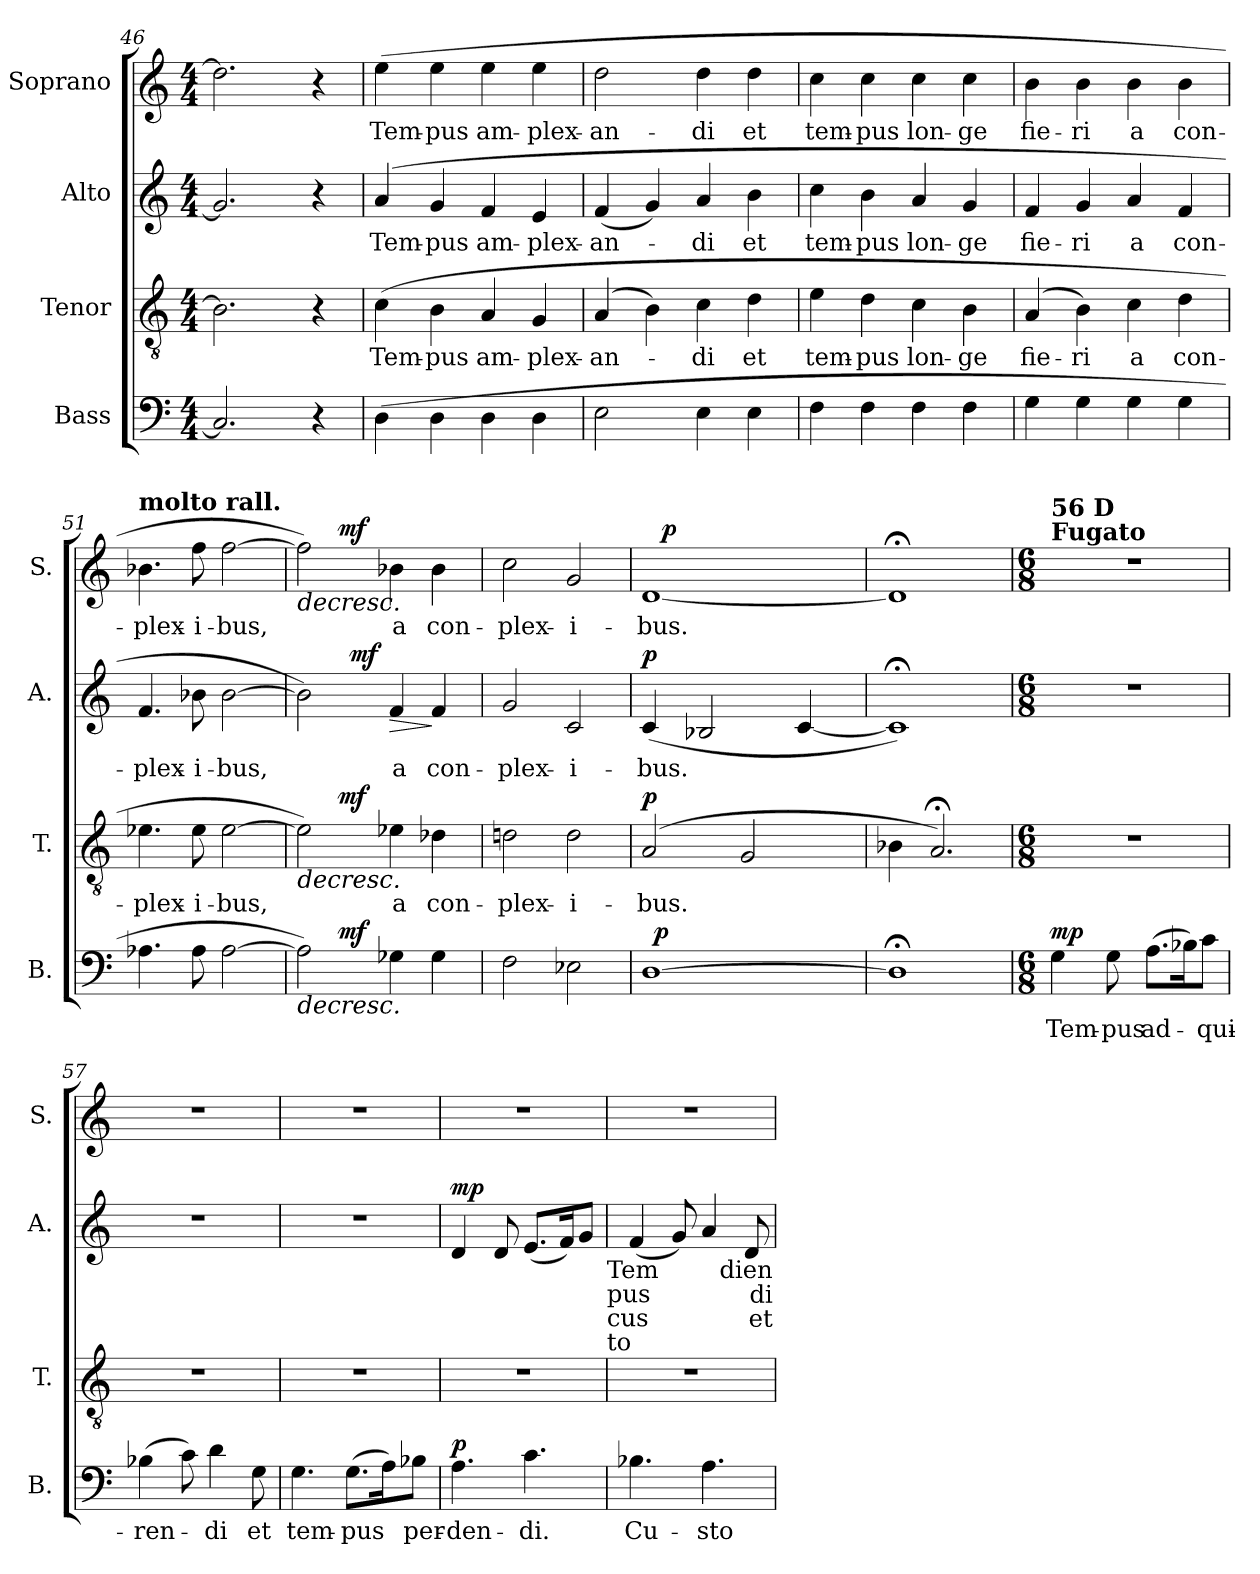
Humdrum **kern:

**kern	**text	**dynam	**kern	**text	**dynam	**kern	**text	**dynam	**kern	**text	**dynam
*part4	*part4	*part4	*part3	*part3	*part3	*part2	*part2	*part2	*part1	*part1	*part1
*staff4	*staff4	*staff4	*staff3	*staff3	*staff3	*staff2	*staff2	*staff2	*staff1	*staff1	*staff1
*I"Bass	*	*	*I"Tenor	*	*	*I"Alto	*	*	*I"Soprano	*	*
*I'B.	*	*	*I'T.	*	*	*I'A.	*	*	*I'S.	*	*
*clefF4	*	*	*clefGv2	*	*	*clefG2	*	*	*clefG2	*	*
*M4/4	*	*	*M4/4	*	*	*M4/4	*	*	*M4/4	*	*
=46	=46	=46	=46	=46	=46	=46	=46	=46	=46	=46	=46
2.C/]	.	.	2.B\]	.	.	2.g/]	.	.	2.dd\]	.	.
4r	.	.	4r	.	.	4r	.	.	4r	.	.
!!LO:PB:g=z
=47	=47	=47	=47	=47	=47	=47	=47	=47	=47	=47	=47
!	!	!	!	!LO:LY:b:cj	!	!	!LO:LY:a:cj	!	!	!LO:LY:b:cj	!
(<4D\	.	.	(<4c\	Tem-	.	(<4a/	Tem-	.	(<4ee\	Tem-	.
!	!	!	!	!LO:LY:b:cj	!	!	!LO:LY:a:cj	!	!	!LO:LY:b:cj	!
4D\	.	.	4B\	-pus	.	4g/	-pus	.	4ee\	-pus	.
!	!	!	!	!LO:LY:b:cj	!	!	!LO:LY:a:cj	!	!	!LO:LY:b:cj	!
4D\	.	.	4A/	am-	.	4f/	am-	.	4ee\	am-	.
!	!	!	!	!LO:LY:b:cj	!	!	!LO:LY:a:cj	!	!	!LO:LY:b:cj	!
4D\	.	.	4G/	-plex-	.	4e/	-plex-	.	4ee\	-plex-	.
=48	=48	=48	=48	=48	=48	=48	=48	=48	=48	=48	=48
!	!	!	!	!LO:LY:b:cj	!	!	!LO:LY:a:cj	!	!	!LO:LY:b:cj	!
2E\	.	.	(>4A/	-an-	.	(<4f/	-an-	.	2dd\	-an-	.
.	.	.	4B\)	.	.	4g/)	.	.	.	.	.
!	!	!	!	!LO:LY:b:cj	!	!	!LO:LY:a:cj	!	!	!LO:LY:b:cj	!
4E\	.	.	4c\	-di	.	4a/	-di	.	4dd\	-di	.
!	!	!	!	!LO:LY:b:cj	!	!	!LO:LY:a:cj	!	!	!LO:LY:b:cj	!
4E\	.	.	4d\	et	.	4b\	et	.	4dd\	et	.
=49	=49	=49	=49	=49	=49	=49	=49	=49	=49	=49	=49
!	!	!	!	!LO:LY:b:cj	!	!	!LO:LY:a:cj	!	!	!LO:LY:b:cj	!
4F\	.	.	4e\	tem-	.	4cc\	tem-	.	4cc\	tem-	.
!	!	!	!	!LO:LY:b:cj	!	!	!LO:LY:a:cj	!	!	!LO:LY:b:cj	!
4F\	.	.	4d\	-pus	.	4b\	-pus	.	4cc\	-pus	.
!	!	!	!	!LO:LY:b:cj	!	!	!LO:LY:a:cj	!	!	!LO:LY:b:cj	!
4F\	.	.	4c\	lon-	.	4a/	lon-	.	4cc\	lon-	.
!	!	!	!	!LO:LY:b:cj	!	!	!LO:LY:a:cj	!	!	!LO:LY:b:cj	!
4F\	.	.	4B\	-ge	.	4g/	-ge	.	4cc\	-ge	.
=50	=50	=50	=50	=50	=50	=50	=50	=50	=50	=50	=50
!	!	!	!	!LO:LY:b:cj	!	!	!LO:LY:a:cj	!	!	!LO:LY:b:cj	!
4G\	.	.	(>4A/	fie-	.	4f/	fie-	.	4b\	fie-	.
!	!	!	!	!LO:LY:b:cj	!	!	!LO:LY:a:cj	!	!	!LO:LY:b:cj	!
4G\	.	.	4B\)	-ri	.	4g/	-ri	.	4b\	-ri	.
!	!	!	!	!LO:LY:b:cj	!	!	!LO:LY:a:cj	!	!	!LO:LY:b:cj	!
4G\	.	.	4c\	a	.	4a/	a	.	4b\	a	.
!	!	!	!	!LO:LY:b:cj	!	!	!LO:LY:a:cj	!	!	!LO:LY:b:cj	!
4G\	.	.	4d\	con-	.	4f/	con-	.	4b\	con-	.
!!LO:LB:g=z
=51	=51	=51	=51	=51	=51	=51	=51	=51	=51	=51	=51
!	!	!	!	!	!	!	!	!	!LO:TX:a:B:t=molto rall.	!	!
!	!	!	!	!LO:LY:b:cj	!	!	!LO:LY:a:cj	!	!	!LO:LY:b:cj	!
4.A-X\	.	.	4.e-X\	-plex-	.	4.f/	-plex-	.	4.b-X\	-plex-	.
!	!	!	!	!LO:LY:b:cj	!	!	!LO:LY:a:cj	!	!	!LO:LY:b:cj	!
8A-\	.	.	8e-\	-i-	.	8b-X\	-i-	.	8ff\	-i-	.
!	!	!	!	!LO:LY:b	!	!	!LO:LY:a	!	!	!LO:LY:b	!
[>2A-\	.	.	[>2e-\	-bus,	.	[>2b-\	-bus,	.	[>2ff\	-bus,	.
=52	=52	=52	=52	=52	=52	=52	=52	=52	=52	=52	=52
!	!	!LO:HP:b	!	!	!LO:HP:b	!	!	!	!	!	!LO:HP:b
*^	*	*	*^	*	*	*^	*	*	*^	*	*
2A-\])	4ryy	.	>	2e-\])	4ryy	.	>	2b-\])	4ryy	.	.	2ff\])	4ryy	.	>
!	!	!	!LO:DY:a	!	!	!	!LO:DY:a	!	!	!	!	!	!	!	!LO:DY:a
.	2.ryy	.	mf	.	2.ryy	.	mf	.	32ryy	.	.	.	2.ryy	.	mf
!	!	!	!	!	!	!	!	!	!	!	!LO:DY:a	!	!	!	!
.	.	.	.	.	.	.	.	.	2ryy	.	mf	.	.	.	.
!	!	!	!	!	!	!LO:LY:b:cj	!	!	!	!LO:LY:a:cj	!LO:HP:b	!	!	!LO:LY:b:cj	!
4G-X\	.	.	.	4e-X\	.	a	.	4f/	.	a	>	4b-X\	.	a	]
!	!	!	!	!	!	!LO:LY:b:cj	!	!	!	!LO:LY:a:cj	!	!	!	!LO:LY:b:cj	!
4G-\	.	.	.	4d-X\	.	con-	.	4f/	.	con-	]	4b-\	.	con-	.
.	.	.	.	.	.	.	.	.	8..ryy	.	.	.	.	.	.
=53	=53	=53	=53	=53	=53	=53	=53	=53	=53	=53	=53	=53	=53	=53	=53
!	!	!	!	!	!	!LO:LY:b:cj	!	!	!	!LO:LY:a:cj	!	!	!	!LO:LY:b:cj	!
*v	*v	*	*	*	*	*	*	*v	*v	*	*	*v	*v	*	*
*	*	*	*v	*v	*	*	*	*	*	*	*	*
2F\	.	.	2dn\	-plex-	.	2g/	-plex-	.	2cc\	-plex-	.
!	!	!	!	!LO:LY:b:cj	!	!	!LO:LY:a:cj	!	!	!LO:LY:b:cj	!
2E-X\	.	]	2d\	-i-	]	2c/	-i-	.	2g/	-i-	.
=54	=54	=54	=54	=54	=54	=54	=54	=54	=54	=54	=54
!	!	!	!	!LO:LY:b	!LO:DY:a	!	!LO:LY:a	!LO:DY:a	!	!LO:LY:b	!
*^	*	*	*	*	*	*	*	*	*^	*	*
[>1D	32ryy	.	.	(>2A/	-bus.	p	(<4c/	-bus.	p	[<1d	32.ryy	-bus.	.
!	!	!	!LO:DY:a	!	!	!	!	!	!	!	!	!	!
.	2ryy	.	p	.	.	.	.	.	.	.	.	.	.
!	!	!	!	!	!	!	!	!	!	!	!	!	!LO:DY:a
.	.	.	.	.	.	.	.	.	.	.	2ryy	.	p
.	.	.	.	.	.	.	2B-X/	.	.	.	.	.	.
.	.	.	.	2G/	.	.	.	.	.	.	.	.	.
.	4...ryy	.	.	.	.	.	.	.	.	.	.	.	.
.	.	.	.	.	.	.	.	.	.	.	4ryy	.	.
.	.	.	.	.	.	.	[<4c/	.	.	.	.	.	.
.	.	.	.	.	.	.	.	.	.	.	8ryy	.	.
.	.	.	.	.	.	.	.	.	.	.	16ryy	.	.
.	.	.	.	.	.	.	.	.	.	.	64ryy	.	.
*v	*v	*	*	*	*	*	*	*	*	*v	*v	*	*
=55	=55	=55	=55	=55	=55	=55	=55	=55	=55	=55	=55
1D;<]	.	.	4B-X\	.	.	1c;<])	.	.	1d;<]	.	.
.	.	.	2.A;</)	.	.	.	.	.	.	.	.
!!LO:LB:g=z
=56	=56	=56	=56	=56	=56	=56	=56	=56	=56	=56	=56
*M6/8	*	*	*M6/8	*	*	*M6/8	*	*	*M6/8	*	*
*	*	*	*	*	*	*	*	*	*MM60	*	*
!	!	!	!	!	!	!	!	!	!LO:TX:a:B:t=Fugato	!	!
!	!	!	!	!	!	!	!	!	!LO:TX:a:B:t=56 D	!	!
!	!LO:LY:b:cj	!LO:DY:a	!LO:N:vis=1	!	!	!LO:N:vis=1	!	!	!LO:N:vis=1	!	!
4G\	Tem-	mp	2.r	.	.	2.r	.	.	2.r	.	.
!	!LO:LY:b:cj	!	!	!	!	!	!	!	!	!	!
8G\	-pus	.	.	.	.	.	.	.	.	.	.
!	!LO:LY:b:cj	!	!	!	!	!	!	!	!	!	!
(>8.A\L	ad-	.	.	.	.	.	.	.	.	.	.
16B-X\)	.	.	.	.	.	.	.	.	.	.	.
!	!LO:LY:b:cj	!	!	!	!	!	!	!	!	!	!
8c\J	-qui-	.	.	.	.	.	.	.	.	.	.
=57	=57	=57	=57	=57	=57	=57	=57	=57	=57	=57	=57
!	!LO:LY:b	!	!LO:N:vis=1	!	!	!LO:N:vis=1	!	!	!LO:N:vis=1	!	!
(>4B-X\	-ren-	.	2.r	.	.	2.r	.	.	2.r	.	.
8c\)	.	.	.	.	.	.	.	.	.	.	.
!	!LO:LY:b:cj	!	!	!	!	!	!	!	!	!	!
4d\	-di	.	.	.	.	.	.	.	.	.	.
!	!LO:LY:b:cj	!	!	!	!	!	!	!	!	!	!
8G\	et	.	.	.	.	.	.	.	.	.	.
=58	=58	=58	=58	=58	=58	=58	=58	=58	=58	=58	=58
!	!LO:LY:b:cj	!	!LO:N:vis=1	!	!	!LO:N:vis=1	!	!	!LO:N:vis=1	!	!
4.G\	tem-	.	2.r	.	.	2.r	.	.	2.r	.	.
!	!LO:LY:b	!	!	!	!	!	!	!	!	!	!
(>8.G\L	-pus	.	.	.	.	.	.	.	.	.	.
16A\)	.	.	.	.	.	.	.	.	.	.	.
!	!LO:LY:b:cj	!	!	!	!	!	!	!	!	!	!
8B-X\J	per-	.	.	.	.	.	.	.	.	.	.
=59	=59	=59	=59	=59	=59	=59	=59	=59	=59	=59	=59
!	!LO:LY:b:cj	!LO:DY:a	!LO:N:vis=1	!	!	!	!	!LO:DY:a	!LO:N:vis=1	!	!
4.A\	-den-	p	2.r	.	.	4d/	.	mp	2.r	.	.
.	.	.	.	.	.	8d/	.	.	.	.	.
!	!LO:LY:b:cj	!	!	!	!	!	!	!	!	!	!
4.c\	-di.	.	.	.	.	(<8.e/L	.	.	.	.	.
.	.	.	.	.	.	16f/)	.	.	.	.	.
.	.	.	.	.	.	8g/J	.	.	.	.	.
!	!	!	!	!	!	!LO:TX:b:t=Tem	!	!	!	!	!
!	!	!	!	!	!	!LO:TX:b:t=pus	!	!	!	!	!
!	!	!	!	!	!	!LO:TX:b:t=cus	!	!	!	!	!
!	!	!	!	!	!	!LO:TX:b:t=to	!	!	!	!	!
!!LO:PB:g=z
=60	=60	=60	=60	=60	=60	=60	=60	=60	=60	=60	=60
!	!LO:LY:b:cj	!	!LO:N:vis=1	!	!	!	!	!	!LO:N:vis=1	!	!
4.B-X\	Cu-	.	2.r	.	.	(<4f/	.	.	2.r	.	.
.	.	.	.	.	.	8g/)	.	.	.	.	.
!	!LO:LY:b:cj	!	!	!	!	!	!	!	!	!	!
4.A\	-sto-	.	.	.	.	4a/	.	.	.	.	.
.	.	.	.	.	.	8d/	.	.	.	.	.
!	!	!	!	!	!	!LO:TX:b:t=dien	!	!	!	!	!
!	!	!	!	!	!	!LO:TX:b:t=di	!	!	!	!	!
!	!	!	!	!	!	!LO:TX:b:t=et	!	!	!	!	!
=	=	=	=	=	=	=	=	=	=	=	=
*-	*-	*-	*-	*-	*-	*-	*-	*-	*-	*-	*-
